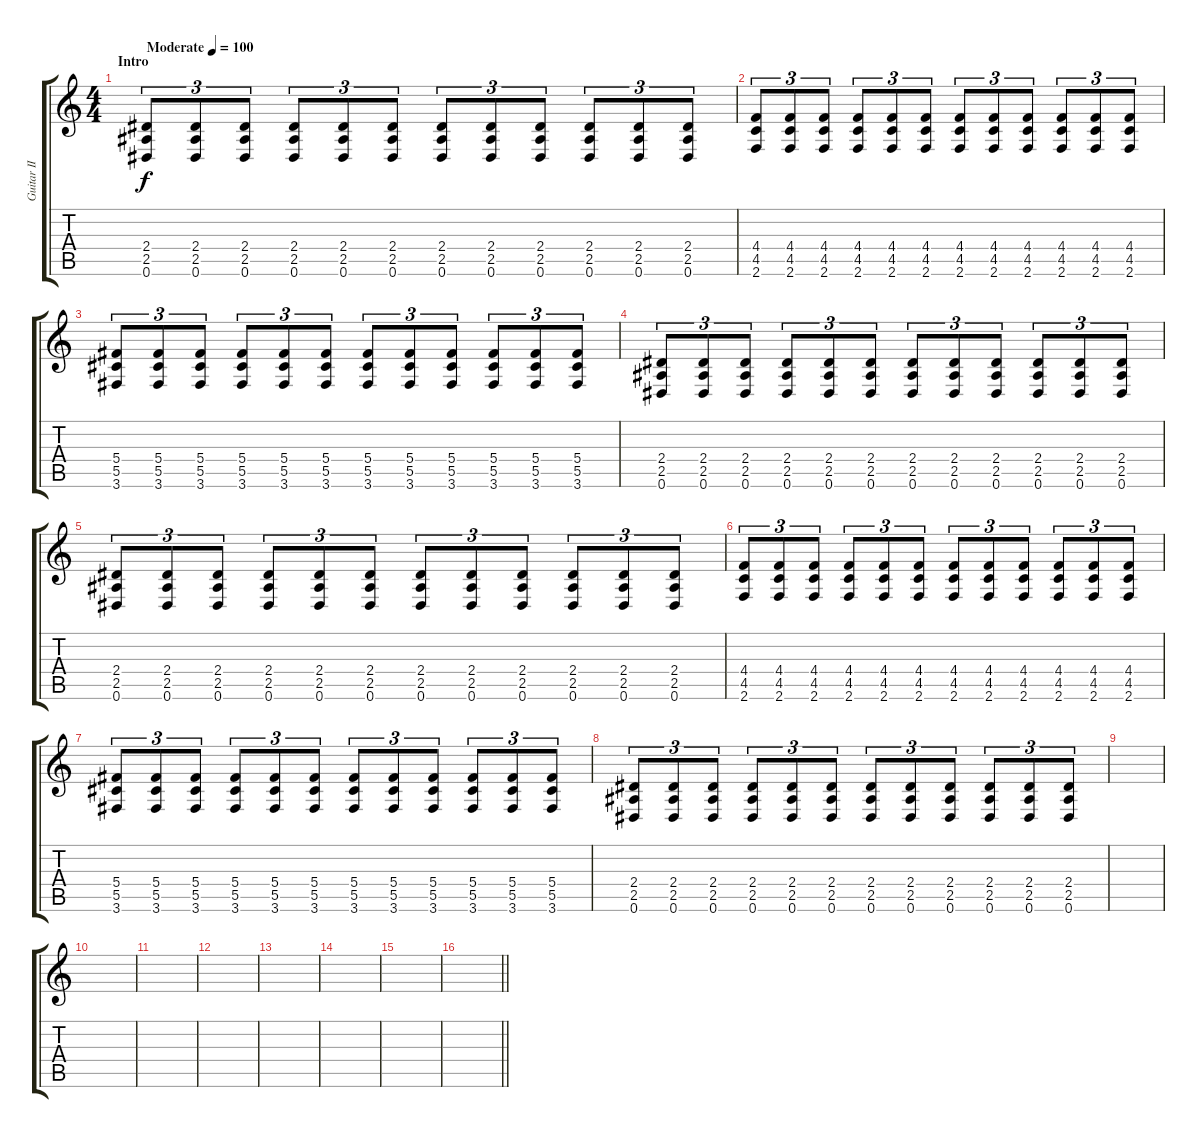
\track ("Guitar II" "Guitar II") {instrument distortionguitar}
\staff {score tabs}
\tuning (Eb4 Bb3 Gb3 Db3 Ab2 Eb2) {hide}
\ts (4 4)
\section ("" "Intro")
\tempo (100 "Moderate")
\clef g2
\ks c
(2.4 2.5 0.6).8{tu (3 2) dy f instrument distortionguitar} (2.4 2.5 0.6).8{tu (3 2)} (2.4 2.5 0.6).8{tu (3 2)} (2.4 2.5 0.6).8{tu (3 2)} (2.4 2.5 0.6).8{tu (3 2)} (2.4 2.5 0.6).8{tu (3 2)} (2.4 2.5 0.6).8{tu (3 2)} (2.4 2.5 0.6).8{tu (3 2)} (2.4 2.5 0.6).8{tu (3 2)} (2.4 2.5 0.6).8{tu (3 2)} (2.4 2.5 0.6).8{tu (3 2)} (2.4 2.5 0.6).8{tu (3 2)} |
(4.4 4.5 2.6).8{tu (3 2)} (4.4 4.5 2.6).8{tu (3 2)} (4.4 4.5 2.6).8{tu (3 2)} (4.4 4.5 2.6).8{tu (3 2)} (4.4 4.5 2.6).8{tu (3 2)} (4.4 4.5 2.6).8{tu (3 2)} (4.4 4.5 2.6).8{tu (3 2)} (4.4 4.5 2.6).8{tu (3 2)} (4.4 4.5 2.6).8{tu (3 2)} (4.4 4.5 2.6).8{tu (3 2)} (4.4 4.5 2.6).8{tu (3 2)} (4.4 4.5 2.6).8{tu (3 2)} |
(5.4 5.5 3.6).8{tu (3 2)} (5.4 5.5 3.6).8{tu (3 2)} (5.4 5.5 3.6).8{tu (3 2)} (5.4 5.5 3.6).8{tu (3 2)} (5.4 5.5 3.6).8{tu (3 2)} (5.4 5.5 3.6).8{tu (3 2)} (5.4 5.5 3.6).8{tu (3 2)} (5.4 5.5 3.6).8{tu (3 2)} (5.4 5.5 3.6).8{tu (3 2)} (5.4 5.5 3.6).8{tu (3 2)} (5.4 5.5 3.6).8{tu (3 2)} (5.4 5.5 3.6).8{tu (3 2)} |
(2.4 2.5 0.6).8{tu (3 2)} (2.4 2.5 0.6).8{tu (3 2)} (2.4 2.5 0.6).8{tu (3 2)} (2.4 2.5 0.6).8{tu (3 2)} (2.4 2.5 0.6).8{tu (3 2)} (2.4 2.5 0.6).8{tu (3 2)} (2.4 2.5 0.6).8{tu (3 2)} (2.4 2.5 0.6).8{tu (3 2)} (2.4 2.5 0.6).8{tu (3 2)} (2.4 2.5 0.6).8{tu (3 2)} (2.4 2.5 0.6).8{tu (3 2)} (2.4 2.5 0.6).8{tu (3 2)} |
(2.4 2.5 0.6).8{tu (3 2)} (2.4 2.5 0.6).8{tu (3 2)} (2.4 2.5 0.6).8{tu (3 2)} (2.4 2.5 0.6).8{tu (3 2)} (2.4 2.5 0.6).8{tu (3 2)} (2.4 2.5 0.6).8{tu (3 2)} (2.4 2.5 0.6).8{tu (3 2)} (2.4 2.5 0.6).8{tu (3 2)} (2.4 2.5 0.6).8{tu (3 2)} (2.4 2.5 0.6).8{tu (3 2)} (2.4 2.5 0.6).8{tu (3 2)} (2.4 2.5 0.6).8{tu (3 2)} |
(4.4 4.5 2.6).8{tu (3 2)} (4.4 4.5 2.6).8{tu (3 2)} (4.4 4.5 2.6).8{tu (3 2)} (4.4 4.5 2.6).8{tu (3 2)} (4.4 4.5 2.6).8{tu (3 2)} (4.4 4.5 2.6).8{tu (3 2)} (4.4 4.5 2.6).8{tu (3 2)} (4.4 4.5 2.6).8{tu (3 2)} (4.4 4.5 2.6).8{tu (3 2)} (4.4 4.5 2.6).8{tu (3 2)} (4.4 4.5 2.6).8{tu (3 2)} (4.4 4.5 2.6).8{tu (3 2)} |
(5.4 5.5 3.6).8{tu (3 2)} (5.4 5.5 3.6).8{tu (3 2)} (5.4 5.5 3.6).8{tu (3 2)} (5.4 5.5 3.6).8{tu (3 2)} (5.4 5.5 3.6).8{tu (3 2)} (5.4 5.5 3.6).8{tu (3 2)} (5.4 5.5 3.6).8{tu (3 2)} (5.4 5.5 3.6).8{tu (3 2)} (5.4 5.5 3.6).8{tu (3 2)} (5.4 5.5 3.6).8{tu (3 2)} (5.4 5.5 3.6).8{tu (3 2)} (5.4 5.5 3.6).8{tu (3 2)} |
(2.4 2.5 0.6).8{tu (3 2)} (2.4 2.5 0.6).8{tu (3 2)} (2.4 2.5 0.6).8{tu (3 2)} (2.4 2.5 0.6).8{tu (3 2)} (2.4 2.5 0.6).8{tu (3 2)} (2.4 2.5 0.6).8{tu (3 2)} (2.4 2.5 0.6).8{tu (3 2)} (2.4 2.5 0.6).8{tu (3 2)} (2.4 2.5 0.6).8{tu (3 2)} (2.4 2.5 0.6).8{tu (3 2)} (2.4 2.5 0.6).8{tu (3 2)} (2.4 2.5 0.6).8{tu (3 2)} |
|
|
|
|
|
|
|
\barLineRight lightlight
